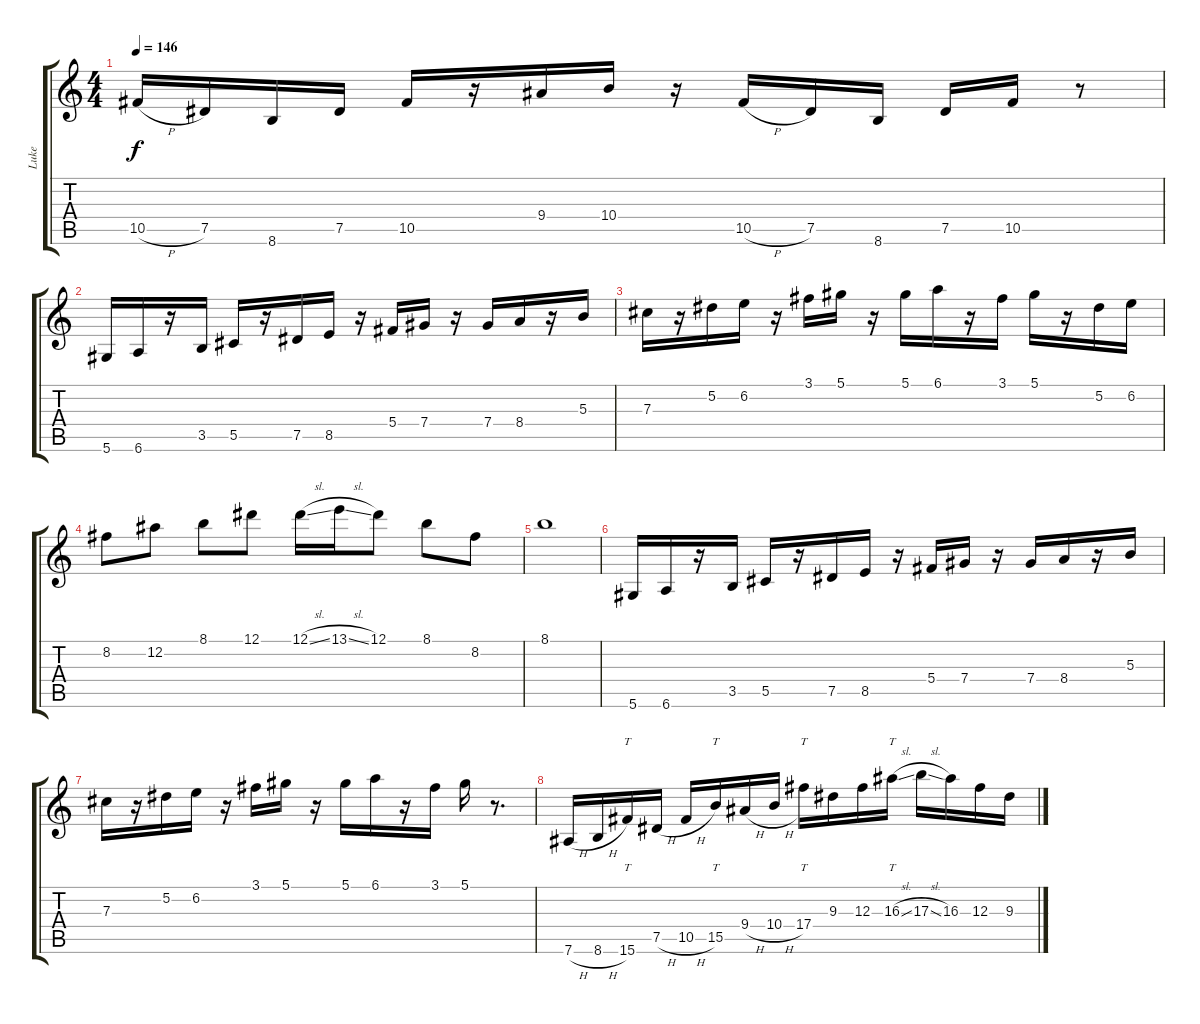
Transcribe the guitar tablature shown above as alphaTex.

\track ("Luke" "Luke") {instrument overdrivenguitar}
\staff {score tabs}
\tuning (Eb4 Bb3 Gb3 Db3 Ab2 Eb2) {hide}
\ts (4 4)
\tempo 146
\clef g2
\ks c
10.5{h}.16{dy f} 7.5.16 8.6.16 7.5.16 10.5.16 r.16 9.4.16 10.4.16 r.16 10.5{h}.16 7.5.16 8.6.16 7.5.16 10.5.16 r.8 |
5.6.16 6.6.16 r.16 3.5.16 5.5.16 r.16 7.5.16 8.5.16 r.16 5.4.16 7.4.16 r.16 7.4.16 8.4.16 r.16 5.3.16 |
7.3.16 r.16 5.2.16 6.2.16 r.16 3.1.16 5.1.16 r.16 5.1.16 6.1.16 r.16 3.1.16 5.1.16 r.16 5.2.16 6.2.16 |
8.2.8 12.2.8 8.1.8 12.1.8 12.1{sl}.16 13.1{sl}.16 12.1.8 8.1.8 8.2.8 |
8.1.1 |
5.6.16 6.6.16 r.16 3.5.16 5.5.16 r.16 7.5.16 8.5.16 r.16 5.4.16 7.4.16 r.16 7.4.16 8.4.16 r.16 5.3.16 |
7.3.16 r.16 5.2.16 6.2.16 r.16 3.1.16 5.1.16 r.16 5.1.16 6.1.16 r.16 3.1.16 5.1.16 r.8{d} |
7.6{h}.16 8.6{h}.16 15.6.16{tt} 7.5{h}.16 10.5{h}.16 15.5.16{tt} 9.4{h}.16 10.4{h}.16 17.4.16{tt} 9.3.16 12.3.16 16.3{sl}.16{tt} 17.3{sl}.16 16.3.16 12.3.16 9.3.16
